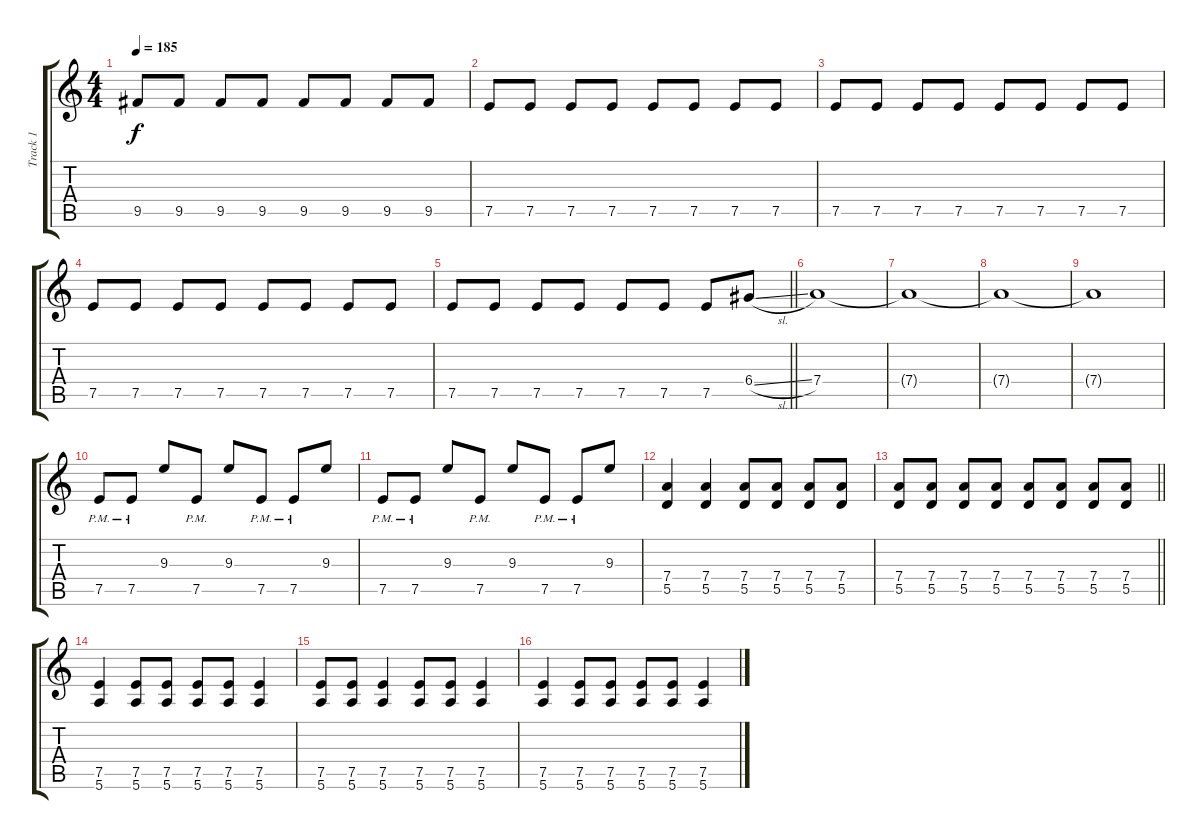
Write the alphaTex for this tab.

\track ("Track 1" "Track 1") {instrument overdrivenguitar}
\staff {score tabs}
\tuning (E4 B3 G3 D3 A2 E2) {hide}
\ts (4 4)
\tempo 185
\clef g2
\ks c
9.5.8{dy f} 9.5.8 9.5.8 9.5.8 9.5.8 9.5.8 9.5.8 9.5.8 |
7.5.8 7.5.8 7.5.8 7.5.8 7.5.8 7.5.8 7.5.8 7.5.8 |
7.5.8 7.5.8 7.5.8 7.5.8 7.5.8 7.5.8 7.5.8 7.5.8 |
7.5.8 7.5.8 7.5.8 7.5.8 7.5.8 7.5.8 7.5.8 7.5.8 |
\barLineRight lightlight
7.5.8 7.5.8 7.5.8 7.5.8 7.5.8 7.5.8 7.5.8 6.4{sl}.8 |
7.4.1 |
7.4{t}.1 |
7.4{t}.1 |
7.4{t}.1 |
7.5{pm}.8 7.5{pm}.8 9.3.8 7.5{pm}.8 9.3.8 7.5{pm}.8 7.5{pm}.8 9.3.8 |
7.5{pm}.8 7.5{pm}.8 9.3.8 7.5{pm}.8 9.3.8 7.5{pm}.8 7.5{pm}.8 9.3.8 |
(7.4 5.5).4 (7.4 5.5).4 (7.4 5.5).8 (7.4 5.5).8 (7.4 5.5).8 (7.4 5.5).8 |
\barLineRight lightlight
(7.4 5.5).8 (7.4 5.5).8 (7.4 5.5).8 (7.4 5.5).8 (7.4 5.5).8 (7.4 5.5).8 (7.4 5.5).8 (7.4 5.5).8 |
(7.5 5.6).4 (7.5 5.6).8 (7.5 5.6).8 (7.5 5.6).8 (7.5 5.6).8 (7.5 5.6).4 |
(7.5 5.6).8 (7.5 5.6).8 (7.5 5.6).4 (7.5 5.6).8 (7.5 5.6).8 (7.5 5.6).4 |
(7.5 5.6).4 (7.5 5.6).8 (7.5 5.6).8 (7.5 5.6).8 (7.5 5.6).8 (7.5 5.6).4
